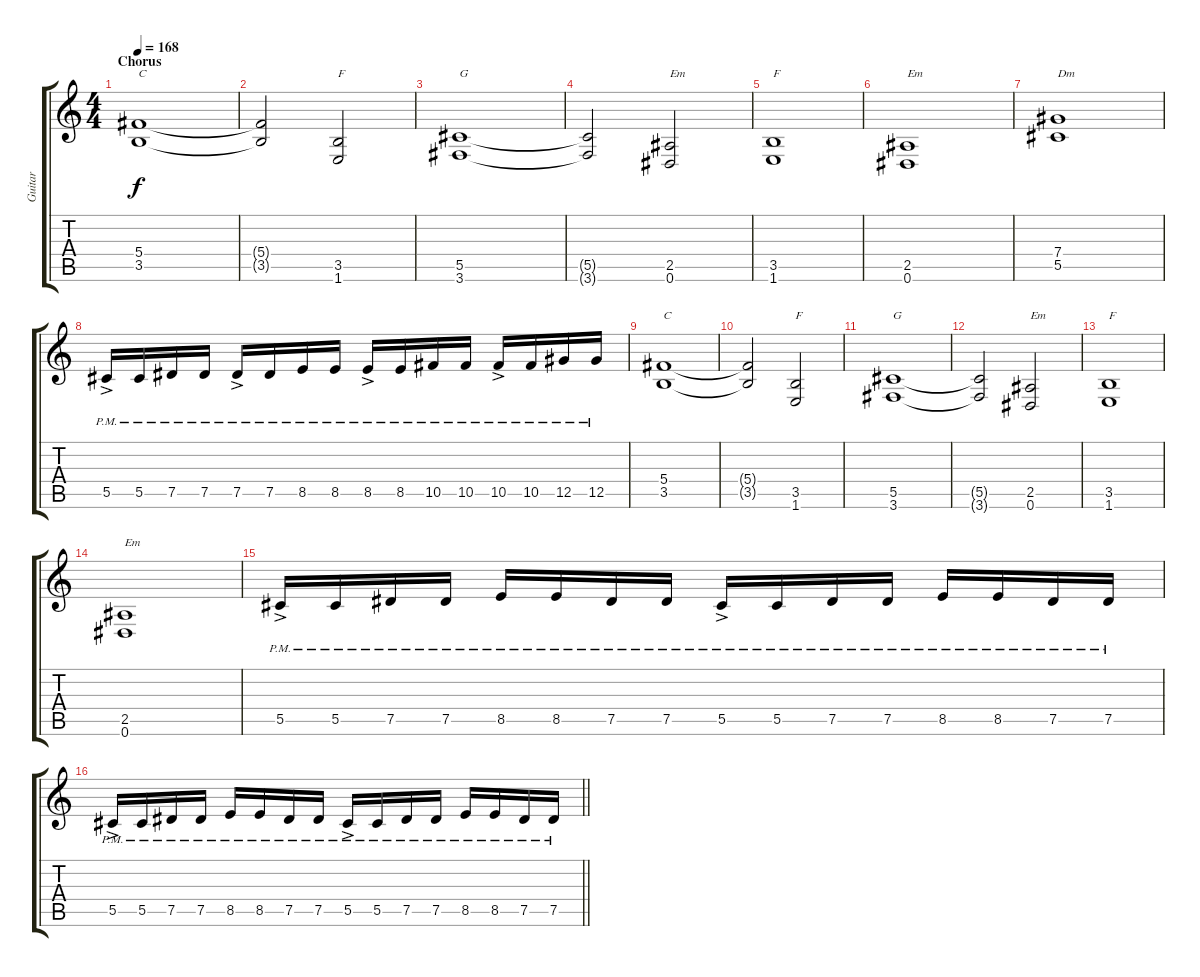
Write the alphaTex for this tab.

\track ("Guitar" "Guitar") {instrument distortionguitar}
\staff {score tabs}
\tuning (Eb4 Bb3 Gb3 Db3 Ab2 Eb2) {hide}
\ts (4 4)
\section ("" "Chorus")
\tempo 168
\clef g2
\ks aminor
(5.4 3.5).1{txt "C" dy f} |
(5.4{t} 3.5{t}).2 (3.5 1.6).2{txt "F"} |
(5.5 3.6).1{txt "G"} |
(5.5{t} 3.6{t}).2 (2.5 0.6).2{txt "Em"} |
(3.5 1.6).1{txt "F"} |
(2.5 0.6).1{txt "Em"} |
(7.4 5.5).1{txt "Dm"} |
5.5{ac pm}.16 5.5{pm}.16 7.5{pm}.16 7.5{pm}.16 7.5{ac pm}.16 7.5{pm}.16 8.5{pm}.16 8.5{pm}.16 8.5{ac pm}.16 8.5{pm}.16 10.5{pm}.16 10.5{pm}.16 10.5{ac pm}.16 10.5{pm}.16 12.5{pm}.16 12.5{pm}.16 |
(5.4 3.5).1{txt "C"} |
(5.4{t} 3.5{t}).2 (3.5 1.6).2{txt "F"} |
(5.5 3.6).1{txt "G"} |
(5.5{t} 3.6{t}).2 (2.5 0.6).2{txt "Em"} |
(3.5 1.6).1{txt "F"} |
(2.5 0.6).1{txt "Em"} |
5.5{ac pm}.16 5.5{pm}.16 7.5{pm}.16 7.5{pm}.16 8.5{pm}.16 8.5{pm}.16 7.5{pm}.16 7.5{pm}.16 5.5{ac pm}.16 5.5{pm}.16 7.5{pm}.16 7.5{pm}.16 8.5{pm}.16 8.5{pm}.16 7.5{pm}.16 7.5{pm}.16 |
\barLineRight lightlight
5.5{ac pm}.16 5.5{pm}.16 7.5{pm}.16 7.5{pm}.16 8.5{pm}.16 8.5{pm}.16 7.5{pm}.16 7.5{pm}.16 5.5{ac pm}.16 5.5{pm}.16 7.5{pm}.16 7.5{pm}.16 8.5{pm}.16 8.5{pm}.16 7.5{pm}.16 7.5{pm}.16
